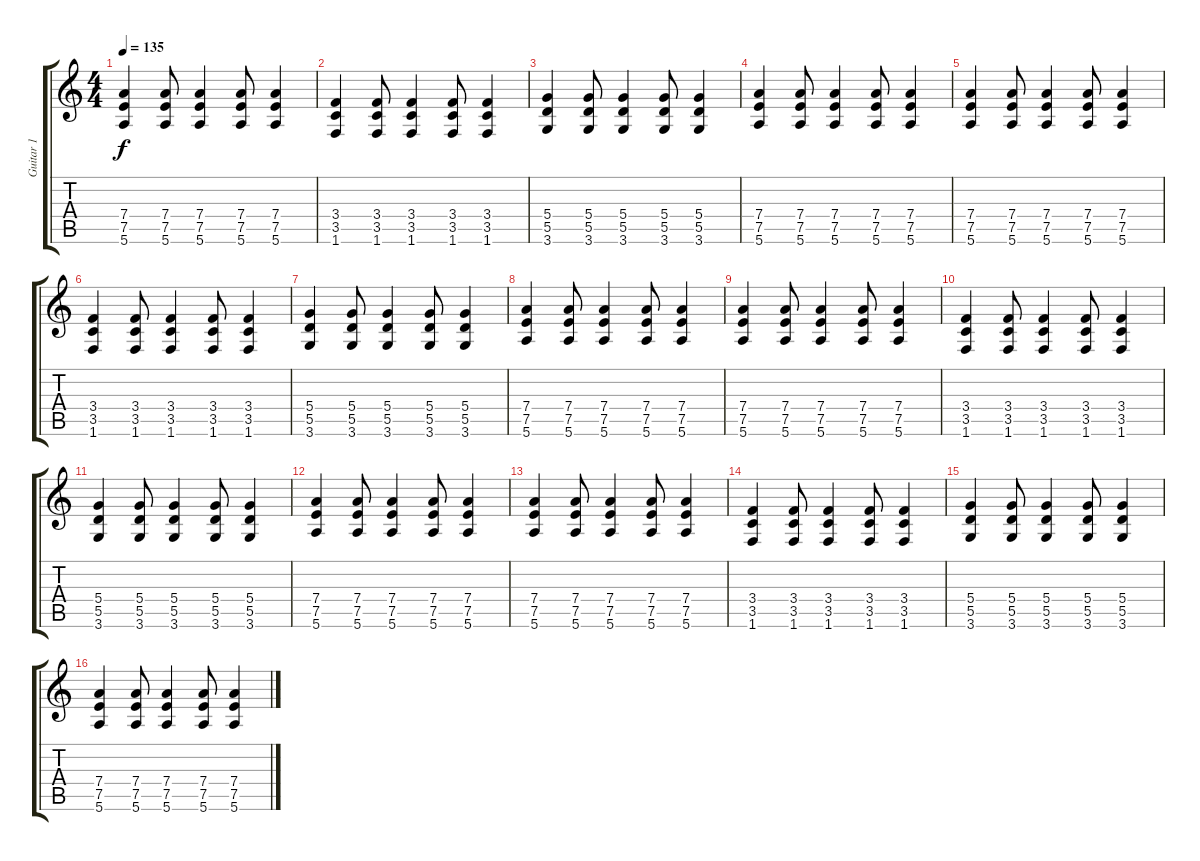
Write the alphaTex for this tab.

\track ("Guitar 1" "Guitar 1") {instrument overdrivenguitar}
\staff {score tabs}
\tuning (E4 B3 G3 D3 A2 E2) {hide}
\ts (4 4)
\tempo 135
\clef g2
\ks c
(7.4 7.5 5.6).4{dy f} (7.4 7.5 5.6).8 (7.4 7.5 5.6).4 (7.4 7.5 5.6).8 (7.4 7.5 5.6).4 |
(3.4 3.5 1.6).4 (3.4 3.5 1.6).8 (3.4 3.5 1.6).4 (3.4 3.5 1.6).8 (3.4 3.5 1.6).4 |
(5.4 5.5 3.6).4 (5.4 5.5 3.6).8 (5.4 5.5 3.6).4 (5.4 5.5 3.6).8 (5.4 5.5 3.6).4 |
(7.4 7.5 5.6).4 (7.4 7.5 5.6).8 (7.4 7.5 5.6).4 (7.4 7.5 5.6).8 (7.4 7.5 5.6).4 |
(7.4 7.5 5.6).4 (7.4 7.5 5.6).8 (7.4 7.5 5.6).4 (7.4 7.5 5.6).8 (7.4 7.5 5.6).4 |
(3.4 3.5 1.6).4 (3.4 3.5 1.6).8 (3.4 3.5 1.6).4 (3.4 3.5 1.6).8 (3.4 3.5 1.6).4 |
(5.4 5.5 3.6).4 (5.4 5.5 3.6).8 (5.4 5.5 3.6).4 (5.4 5.5 3.6).8 (5.4 5.5 3.6).4 |
(7.4 7.5 5.6).4 (7.4 7.5 5.6).8 (7.4 7.5 5.6).4 (7.4 7.5 5.6).8 (7.4 7.5 5.6).4 |
(7.4 7.5 5.6).4 (7.4 7.5 5.6).8 (7.4 7.5 5.6).4 (7.4 7.5 5.6).8 (7.4 7.5 5.6).4 |
(3.4 3.5 1.6).4 (3.4 3.5 1.6).8 (3.4 3.5 1.6).4 (3.4 3.5 1.6).8 (3.4 3.5 1.6).4 |
(5.4 5.5 3.6).4 (5.4 5.5 3.6).8 (5.4 5.5 3.6).4 (5.4 5.5 3.6).8 (5.4 5.5 3.6).4 |
(7.4 7.5 5.6).4 (7.4 7.5 5.6).8 (7.4 7.5 5.6).4 (7.4 7.5 5.6).8 (7.4 7.5 5.6).4 |
(7.4 7.5 5.6).4 (7.4 7.5 5.6).8 (7.4 7.5 5.6).4 (7.4 7.5 5.6).8 (7.4 7.5 5.6).4 |
(3.4 3.5 1.6).4 (3.4 3.5 1.6).8 (3.4 3.5 1.6).4 (3.4 3.5 1.6).8 (3.4 3.5 1.6).4 |
(5.4 5.5 3.6).4 (5.4 5.5 3.6).8 (5.4 5.5 3.6).4 (5.4 5.5 3.6).8 (5.4 5.5 3.6).4 |
(7.4 7.5 5.6).4{volume 6} (7.4 7.5 5.6).8 (7.4 7.5 5.6).4 (7.4 7.5 5.6).8 (7.4 7.5 5.6).4
